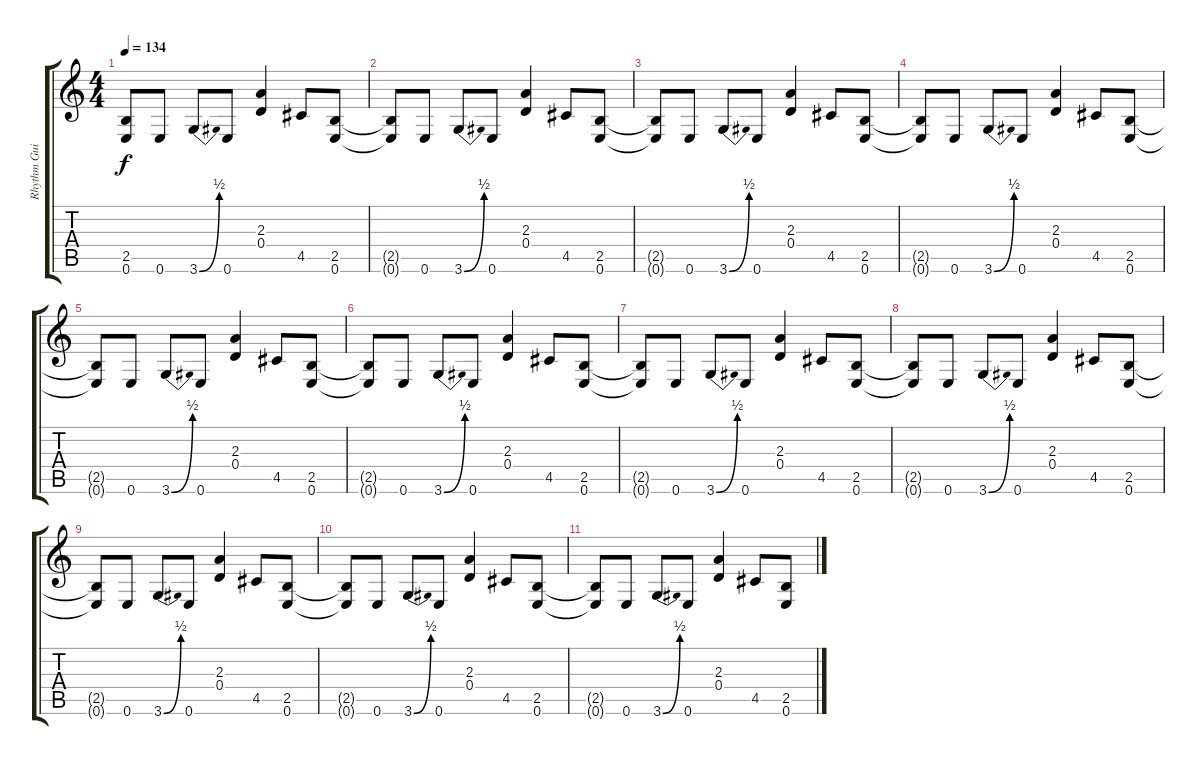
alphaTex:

\track ("Rhythm Guitar II" "Rhythm Gui") {instrument overdrivenguitar}
\staff {score tabs}
\tuning (E4 B3 G3 D3 A2 E2) {hide}
\ts (4 4)
\tempo 134
\clef g2
\ks c
(2.5{t} 0.6{t}).8{dy f} 0.6.8 3.6{be (bend 0 0 60 2)}.8 0.6.8 (2.3 0.4).4 4.5.8 (2.5 0.6).8 |
(2.5{t} 0.6{t}).8 0.6.8 3.6{be (bend 0 0 60 2)}.8 0.6.8 (2.3 0.4).4 4.5.8 (2.5 0.6).8 |
(2.5{t} 0.6{t}).8 0.6.8 3.6{be (bend 0 0 60 2)}.8 0.6.8 (2.3 0.4).4 4.5.8 (2.5 0.6).8 |
(2.5{t} 0.6{t}).8 0.6.8 3.6{be (bend 0 0 60 2)}.8 0.6.8 (2.3 0.4).4 4.5.8 (2.5 0.6).8 |
(2.5{t} 0.6{t}).8 0.6.8 3.6{be (bend 0 0 60 2)}.8 0.6.8 (2.3 0.4).4 4.5.8 (2.5 0.6).8 |
(2.5{t} 0.6{t}).8 0.6.8 3.6{be (bend 0 0 60 2)}.8 0.6.8 (2.3 0.4).4 4.5.8 (2.5 0.6).8 |
(2.5{t} 0.6{t}).8 0.6.8 3.6{be (bend 0 0 60 2)}.8 0.6.8 (2.3 0.4).4 4.5.8 (2.5 0.6).8 |
(2.5{t} 0.6{t}).8 0.6.8 3.6{be (bend 0 0 60 2)}.8 0.6.8 (2.3 0.4).4 4.5.8 (2.5 0.6).8 |
(2.5{t} 0.6{t}).8 0.6.8 3.6{be (bend 0 0 60 2)}.8 0.6.8 (2.3 0.4).4 4.5.8 (2.5 0.6).8 |
(2.5{t} 0.6{t}).8 0.6.8 3.6{be (bend 0 0 60 2)}.8 0.6.8 (2.3 0.4).4 4.5.8 (2.5 0.6).8 |
(2.5{t} 0.6{t}).8 0.6.8 3.6{be (bend 0 0 60 2)}.8 0.6.8 (2.3 0.4).4 4.5.8 (2.5 0.6).8
